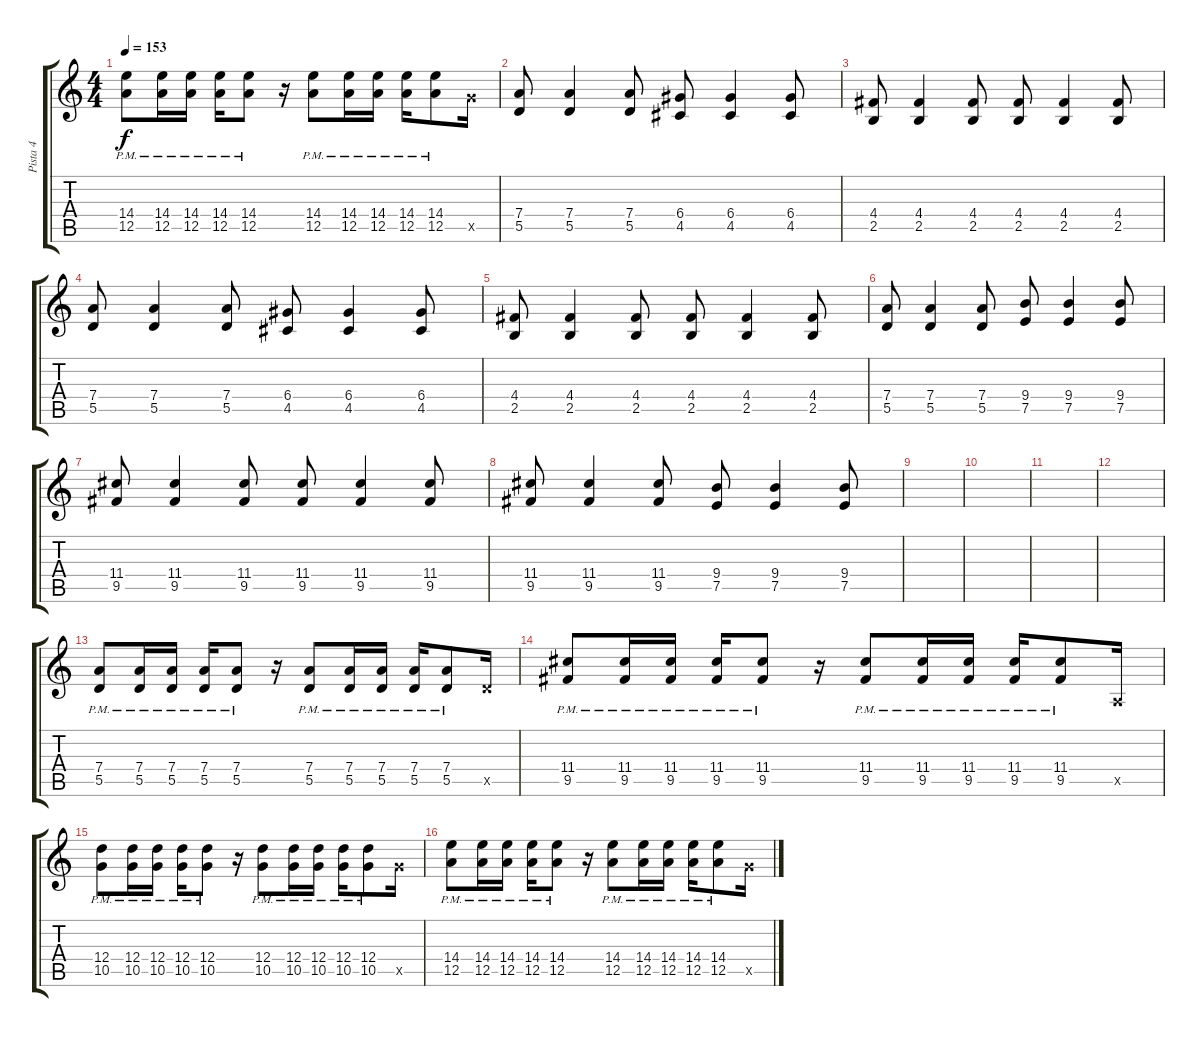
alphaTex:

\track ("Pista 4" "Pista 4") {instrument distortionguitar}
\staff {score tabs}
\tuning (E4 B3 G3 D3 A2 E2) {hide}
\ts (4 4)
\tempo 153
\clef g2
\ks c
(14.4{pm} 12.5{pm}).8{dy f} (14.4{pm} 12.5{pm}).16 (14.4{pm} 12.5{pm}).16 (14.4{pm} 12.5{pm}).16 (14.4{pm} 12.5{pm}).8 r.16 (14.4{pm} 12.5{pm}).8 (14.4{pm} 12.5{pm}).16 (14.4{pm} 12.5{pm}).16 (14.4{pm} 12.5{pm}).16 (14.4{pm} 12.5{pm}).8 10.5{x}.16 |
(7.4 5.5).8 (7.4 5.5).4 (7.4 5.5).8 (6.4 4.5).8 (6.4 4.5).4 (6.4 4.5).8 |
(4.4 2.5).8 (4.4 2.5).4 (4.4 2.5).8 (4.4 2.5).8 (4.4 2.5).4 (4.4 2.5).8 |
(7.4 5.5).8 (7.4 5.5).4 (7.4 5.5).8 (6.4 4.5).8 (6.4 4.5).4 (6.4 4.5).8 |
(4.4 2.5).8 (4.4 2.5).4 (4.4 2.5).8 (4.4 2.5).8 (4.4 2.5).4 (4.4 2.5).8 |
(7.4 5.5).8 (7.4 5.5).4 (7.4 5.5).8 (9.4 7.5).8 (9.4 7.5).4 (9.4 7.5).8 |
(11.4 9.5).8 (11.4 9.5).4 (11.4 9.5).8 (11.4 9.5).8 (11.4 9.5).4 (11.4 9.5).8 |
(11.4 9.5).8 (11.4 9.5).4 (11.4 9.5).8 (9.4 7.5).8 (9.4 7.5).4 (9.4 7.5).8 |
|
|
|
|
(7.4{pm} 5.5{pm}).8 (7.4{pm} 5.5{pm}).16 (7.4{pm} 5.5{pm}).16 (7.4{pm} 5.5{pm}).16 (7.4{pm} 5.5{pm}).8 r.16 (7.4{pm} 5.5{pm}).8 (7.4{pm} 5.5{pm}).16 (7.4{pm} 5.5{pm}).16 (7.4{pm} 5.5{pm}).16 (7.4{pm} 5.5{pm}).8 5.5{x}.16 |
(11.4{pm} 9.5{pm}).8 (11.4{pm} 9.5{pm}).16 (11.4{pm} 9.5{pm}).16 (11.4{pm} 9.5{pm}).16 (11.4{pm} 9.5{pm}).8 r.16 (11.4{pm} 9.5{pm}).8 (11.4{pm} 9.5{pm}).16 (11.4{pm} 9.5{pm}).16 (11.4{pm} 9.5{pm}).16 (11.4{pm} 9.5{pm}).8 0.5{x}.16 |
(12.4{pm} 10.5{pm}).8 (12.4{pm} 10.5{pm}).16 (12.4{pm} 10.5{pm}).16 (12.4{pm} 10.5{pm}).16 (12.4{pm} 10.5{pm}).8 r.16 (12.4{pm} 10.5{pm}).8 (12.4{pm} 10.5{pm}).16 (12.4{pm} 10.5{pm}).16 (12.4{pm} 10.5{pm}).16 (12.4{pm} 10.5{pm}).8 10.5{x}.16 |
(14.4{pm} 12.5{pm}).8 (14.4{pm} 12.5{pm}).16 (14.4{pm} 12.5{pm}).16 (14.4{pm} 12.5{pm}).16 (14.4{pm} 12.5{pm}).8 r.16 (14.4{pm} 12.5{pm}).8 (14.4{pm} 12.5{pm}).16 (14.4{pm} 12.5{pm}).16 (14.4{pm} 12.5{pm}).16 (14.4{pm} 12.5{pm}).8 10.5{x}.16
